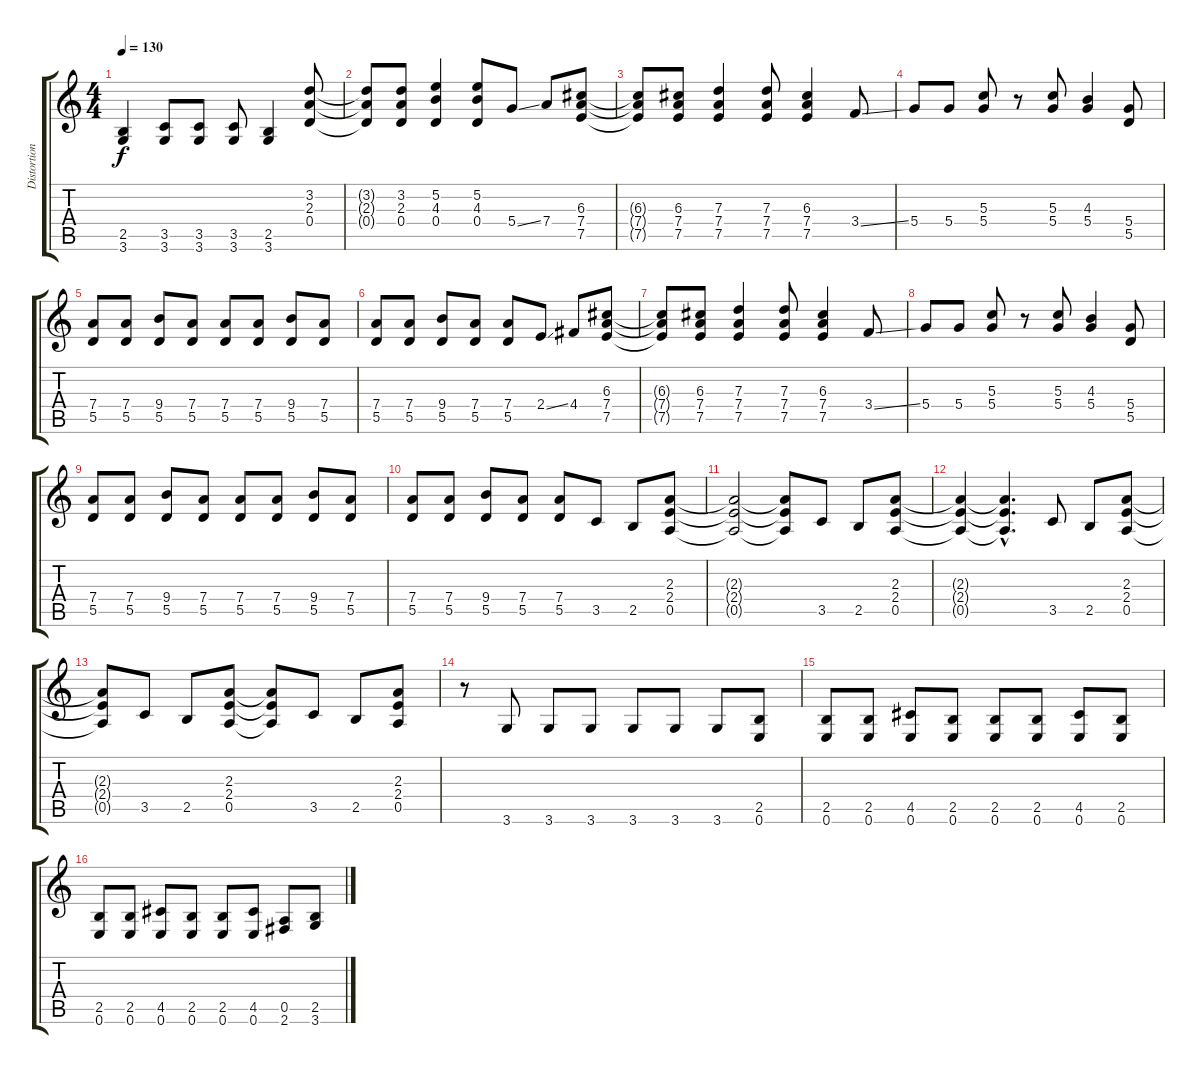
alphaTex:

\track ("Distortion Guitar" "Distortion") {instrument distortionguitar}
\staff {score tabs}
\tuning (E4 B3 G3 D3 A2 E2) {hide}
\ts (4 4)
\tempo 130
\clef g2
\ks c
(2.5{t} 3.6{t}).4{dy f} (3.5 3.6).8 (3.5 3.6).8 (3.5 3.6).8 (2.5 3.6).4 (3.2 2.3 0.4).8 |
(3.2{t} 2.3{t} 0.4{t}).8 (3.2 2.3 0.4).8 (5.2 4.3 0.4).4 (5.2 4.3 0.4).8 5.4{ss}.8 7.4.8 (6.3 7.4 7.5).8 |
(6.3{t} 7.4{t} 7.5{t}).8 (6.3 7.4 7.5).8 (7.3 7.4 7.5).4 (7.3 7.4 7.5).8 (6.3 7.4 7.5).4 3.4{ss}.8 |
5.4.8 5.4.8 (5.3 5.4).8 r.8 (5.3 5.4).8 (4.3 5.4).4 (5.4 5.5).8 |
(7.4 5.5).8 (7.4 5.5).8 (9.4 5.5).8 (7.4 5.5).8 (7.4 5.5).8 (7.4 5.5).8 (9.4 5.5).8 (7.4 5.5).8 |
(7.4 5.5).8 (7.4 5.5).8 (9.4 5.5).8 (7.4 5.5).8 (7.4 5.5).8 2.4{ss}.8 4.4.8 (6.3 7.4 7.5).8 |
(6.3{t} 7.4{t} 7.5{t}).8 (6.3 7.4 7.5).8 (7.3 7.4 7.5).4 (7.3 7.4 7.5).8 (6.3 7.4 7.5).4 3.4{ss}.8 |
5.4.8 5.4.8 (5.3 5.4).8 r.8 (5.3 5.4).8 (4.3 5.4).4 (5.4 5.5).8 |
(7.4 5.5).8 (7.4 5.5).8 (9.4 5.5).8 (7.4 5.5).8 (7.4 5.5).8 (7.4 5.5).8 (9.4 5.5).8 (7.4 5.5).8 |
(7.4 5.5).8 (7.4 5.5).8 (9.4 5.5).8 (7.4 5.5).8 (7.4 5.5).8 3.5.8 2.5.8 (2.3 2.4 0.5).8 |
(2.3{t} 2.4{t} 0.5{t}).2 (2.3{t} 2.4{t} 0.5{t}).8 3.5.8 2.5.8 (2.3 2.4 0.5).8 |
(2.3{t} 2.4{t} 0.5{t}).4 (2.3{hac t} 2.4{hac t} 0.5{hac t}).4{d} 3.5.8 2.5.8 (2.3 2.4 0.5).8 |
(2.3{t} 2.4{t} 0.5{t}).8 3.5.8 2.5.8 (2.3 2.4 0.5).8 (2.3{t} 2.4{t} 0.5{t}).8 3.5.8 2.5.8 (2.3 2.4 0.5).8 |
r.8 3.6.8 3.6.8 3.6.8 3.6.8 3.6.8 3.6.8 (2.5 0.6).8 |
(2.5 0.6).8 (2.5 0.6).8 (4.5 0.6).8 (2.5 0.6).8 (2.5 0.6).8 (2.5 0.6).8 (4.5 0.6).8 (2.5 0.6).8 |
(2.5 0.6).8 (2.5 0.6).8 (4.5 0.6).8 (2.5 0.6).8 (2.5 0.6).8 (4.5 0.6).8 (0.5 2.6).8 (2.5 3.6).8
